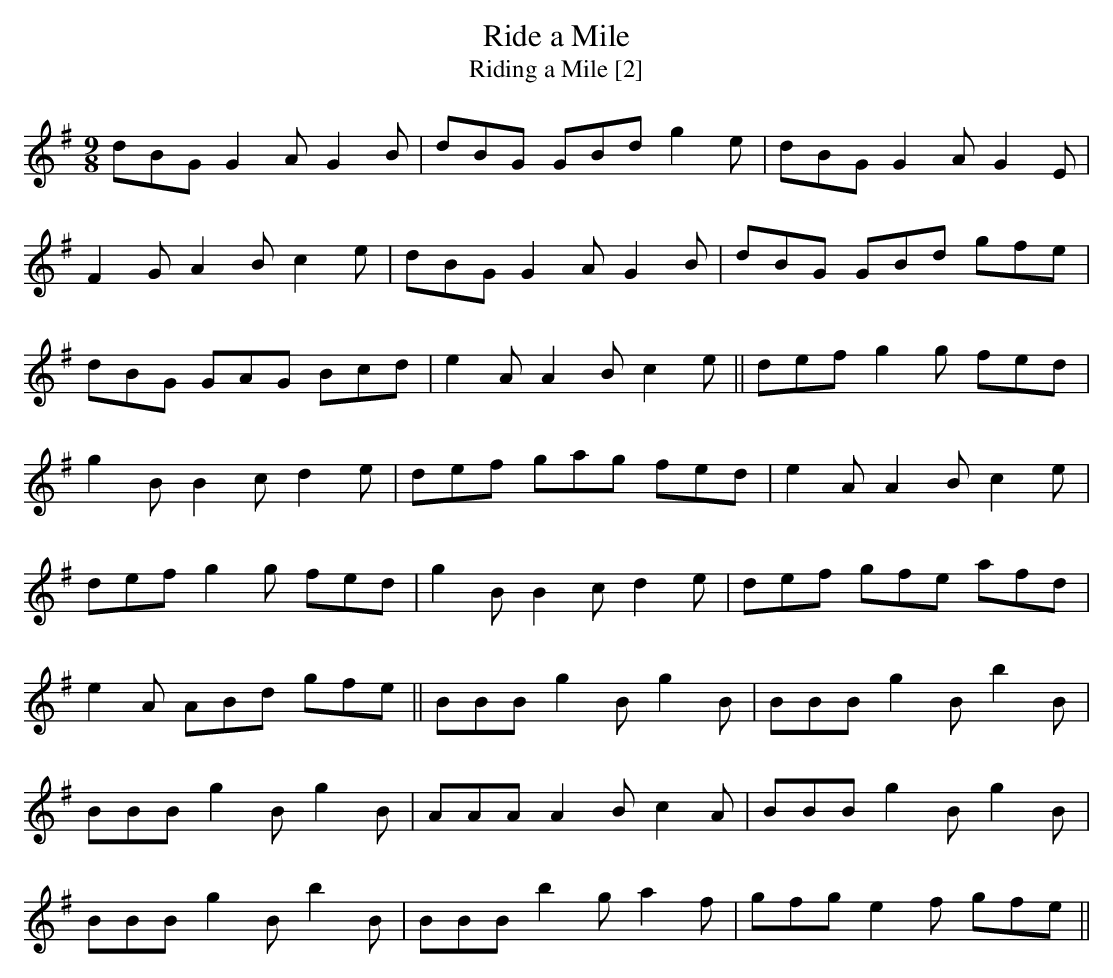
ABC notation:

X:1
T:Ride a Mile
T:Riding a Mile [2]
M:9/8
L:1/8
K:G
dBG G2A G2B|dBG GBd g2e|dBG G2A G2E|
F2G A2B c2e|dBG G2A G2B|dBG GBd gfe|
dBG GAG Bcd|e2A A2B c2e||def g2g fed|
g2B B2c d2e|def gag fed|e2A A2B c2e|
def g2g fed|g2B B2c d2e|def gfe afd|
e2A ABd gfe||BBB g2B g2B|BBB g2B b2B|
BBB g2B g2B|AAA A2B c2A|BBB g2B g2B|
BBB g2B b2B|BBB b2g a2f|gfg e2f gfe||
